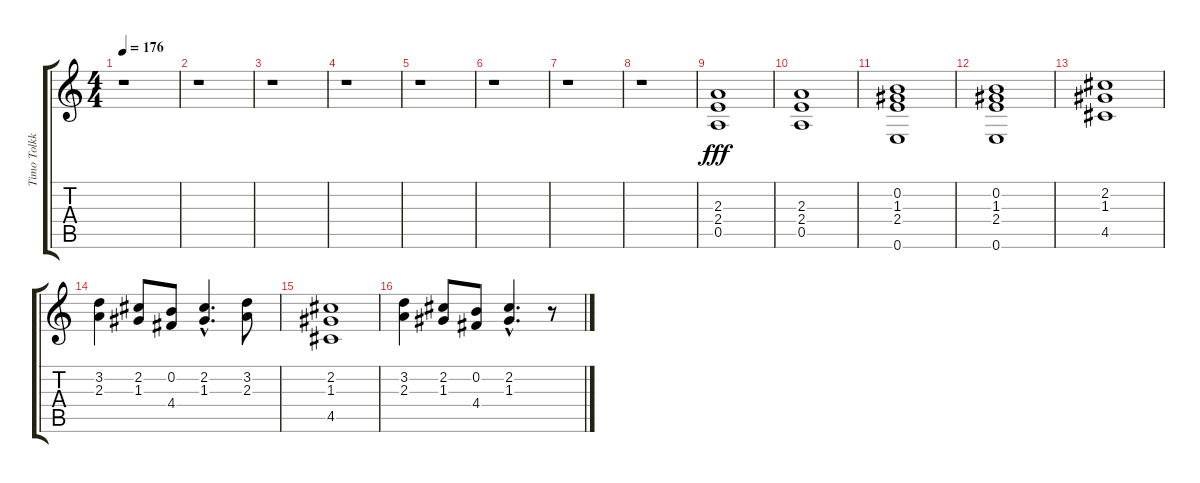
\track ("Timo Tolkki" "Timo Tolkk") {instrument overdrivenguitar}
\staff {score tabs}
\tuning (E4 B3 G3 D3 A2 E2) {hide}
\ts (4 4)
\tempo 176
\clef g2
\ks c
r.1{dy fff} |
r.1 |
r.1 |
r.1 |
r.1 |
r.1 |
r.1 |
r.1 |
(2.3 2.4 0.5).1 |
(2.3 2.4 0.5).1 |
(0.2 1.3 2.4 0.6).1 |
(0.2 1.3 2.4 0.6).1 |
(2.2 1.3 4.5).1 |
(3.2 2.3).4 (2.2 1.3).8 (0.2 4.4).8 (2.2{hac} 1.3{hac}).4{d} (3.2 2.3).8 |
(2.2 1.3 4.5).1 |
(3.2 2.3).4 (2.2 1.3).8 (0.2 4.4).8 (2.2{hac} 1.3{hac}).4{d} r.8
